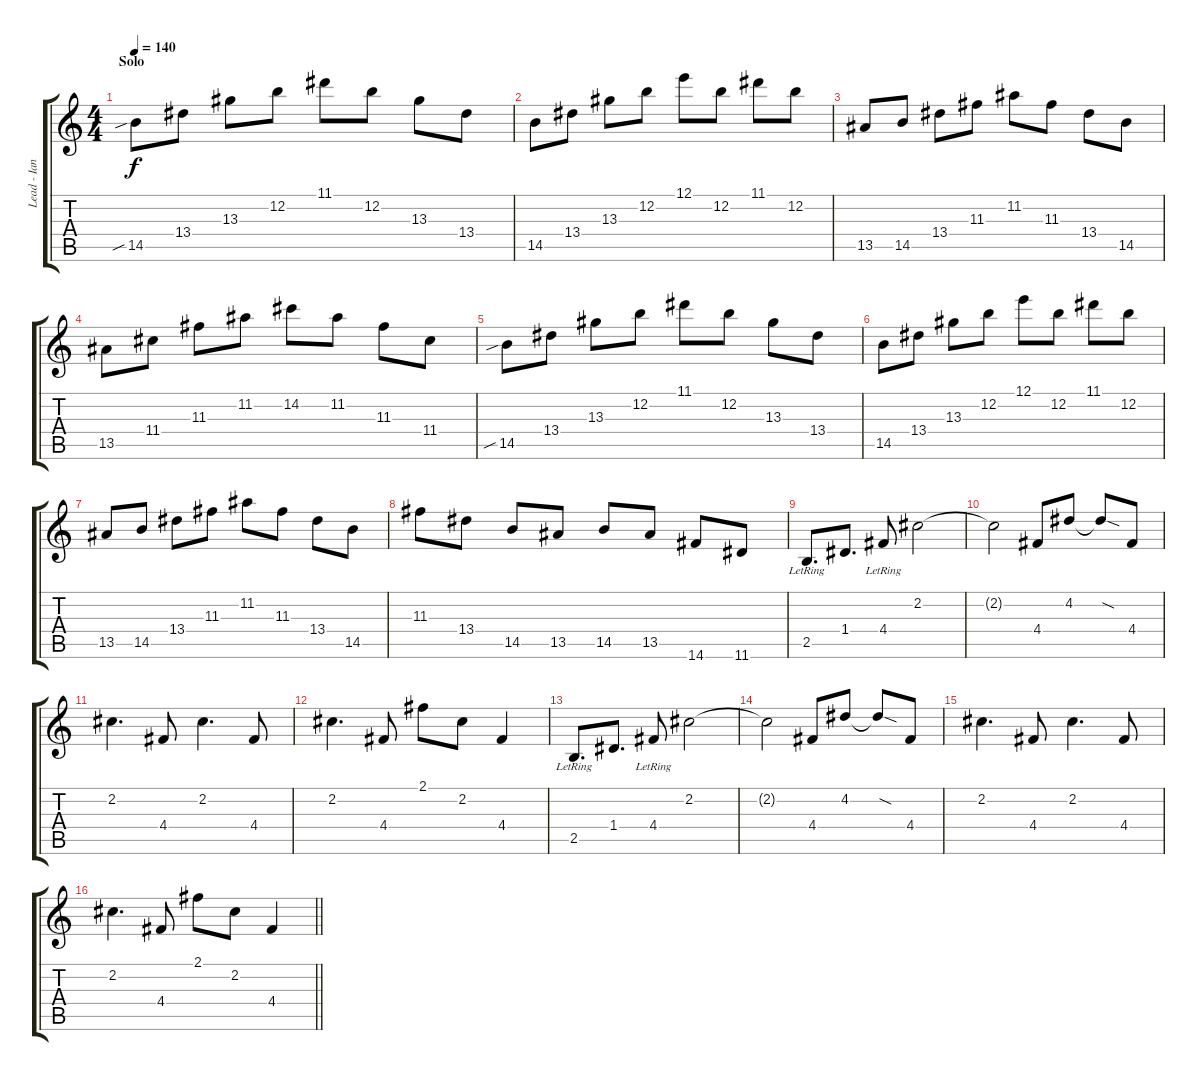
\track ("Lead - Ian" "Lead - Ian") {instrument overdrivenguitar}
\staff {score tabs}
\tuning (E4 B3 G3 D3 A2 E2) {hide}
\ts (4 4)
\section ("" "Solo")
\tempo 140
\clef g2
\ks c
14.5{sib}.8{dy f} 13.4.8 13.3.8 12.2.8 11.1.8 12.2.8 13.3.8 13.4.8 |
14.5.8 13.4.8 13.3.8 12.2.8 12.1.8 12.2.8 11.1.8 12.2.8 |
13.5.8 14.5.8 13.4.8 11.3.8 11.2.8 11.3.8 13.4.8 14.5.8 |
13.5.8 11.4.8 11.3.8 11.2.8 14.2.8 11.2.8 11.3.8 11.4.8 |
14.5{sib}.8 13.4.8 13.3.8 12.2.8 11.1.8 12.2.8 13.3.8 13.4.8 |
14.5.8 13.4.8 13.3.8 12.2.8 12.1.8 12.2.8 11.1.8 12.2.8 |
13.5.8 14.5.8 13.4.8 11.3.8 11.2.8 11.3.8 13.4.8 14.5.8 |
11.3.8 13.4.8 14.5.8 13.5.8 14.5.8 13.5.8 14.6.8 11.6.8 |
2.5{lr}.8{d instrument electricguitarclean} 1.4.8{d} 4.4{lr}.8 2.2.2 |
2.2{t}.2 4.4.8 4.2.8 4.2{sod t}.8 4.4.8 |
2.2.4{d} 4.4.8 2.2.4{d} 4.4.8 |
2.2.4{d} 4.4.8 2.1.8 2.2.8 4.4.4 |
2.5{lr}.8{d} 1.4.8{d} 4.4{lr}.8 2.2.2 |
2.2{t}.2 4.4.8 4.2.8 4.2{sod t}.8 4.4.8 |
2.2.4{d} 4.4.8 2.2.4{d} 4.4.8 |
\barLineRight lightlight
2.2.4{d} 4.4.8 2.1.8 2.2.8 4.4.4
